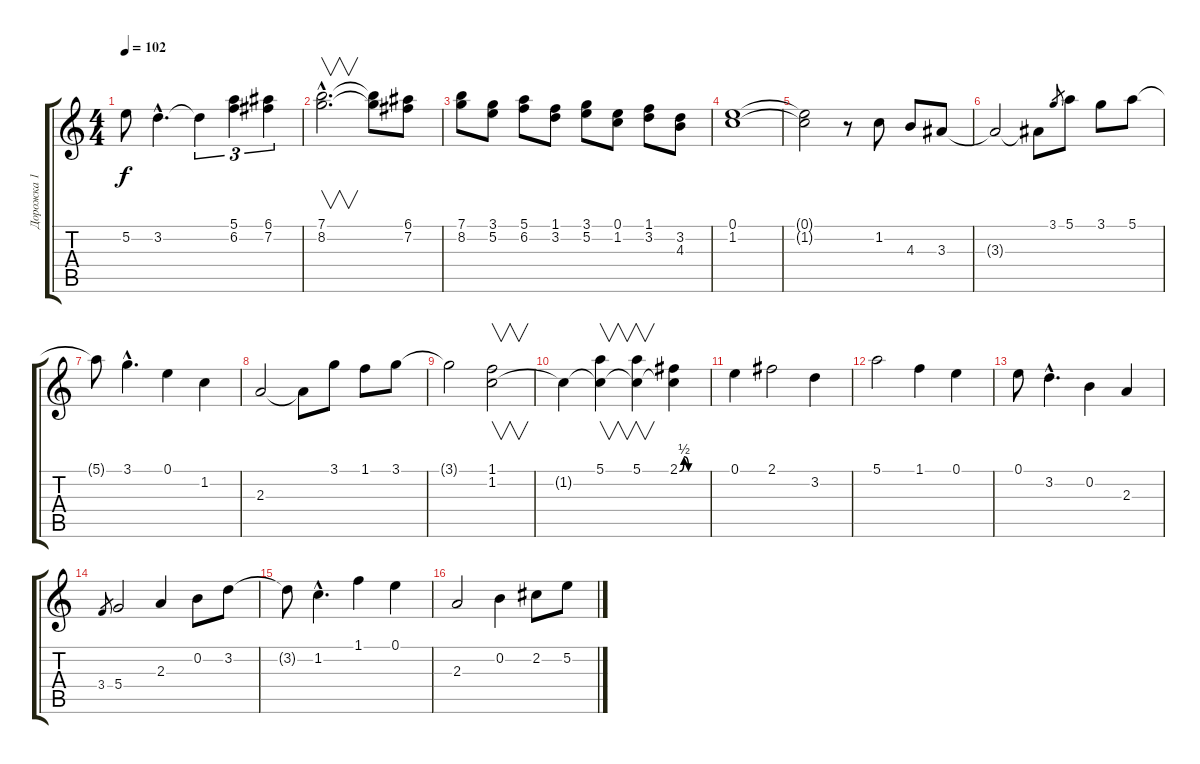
\track ("Дорожка 1" "Дорожка 1") {instrument acousticguitarsteel}
\staff {score tabs}
\tuning (E4 B3 G3 D3 A2 E2) {hide}
\ts (4 4)
\tempo 102
\clef g2
\ks c
5.2{t}.8{dy f} 3.2{hac}.4{d} 3.2{t}.4{tu (3 2)} (5.1 6.2).4{tu (3 2)} (6.1 7.2).4{tu (3 2)} |
(7.1{hac} 8.2{hac}).2{v d} (7.1{t} 8.2{t}).8 (6.1 7.2).8 |
(7.1 8.2).8 (3.1 5.2).8 (5.1 6.2).8 (1.1 3.2).8 (3.1 5.2).8 (0.1 1.2).8 (1.1 3.2).8 (3.2 4.3).8 |
(0.1 1.2).1 |
(0.1{t} 1.2{t}).2 r.8 1.2.8 4.3.8 3.3.8 |
3.3{t}.2 3.3{t}.8 3.1.8{gr} 5.1.8 3.1.8 5.1.8 |
5.1{t}.8 3.1{hac}.4{d} 0.1.4 1.2.4 |
2.3.2 2.3{t}.8 3.1.8 1.1.8 3.1.8 |
3.1{t}.2 (1.1 1.2).2{v} |
1.2{t}.4 (5.1 1.2{t}).4{v} (5.1 1.2{t}).4{v} (2.1{be (custom 0 0 10 2 20 0 60 0)} 1.2{t}).4 |
0.1.4 2.1.2 3.2.4 |
5.1.2 1.1.4 0.1.4 |
0.1.8 3.2{hac}.4{d} 0.2.4 2.3.4 |
3.4.8{gr} 5.4.2 2.3.4 0.2.8 3.2.8 |
3.2{t}.8 1.2{hac}.4{d} 1.1.4 0.1.4 |
2.3.2 0.2.4 2.2.8 5.2.8
